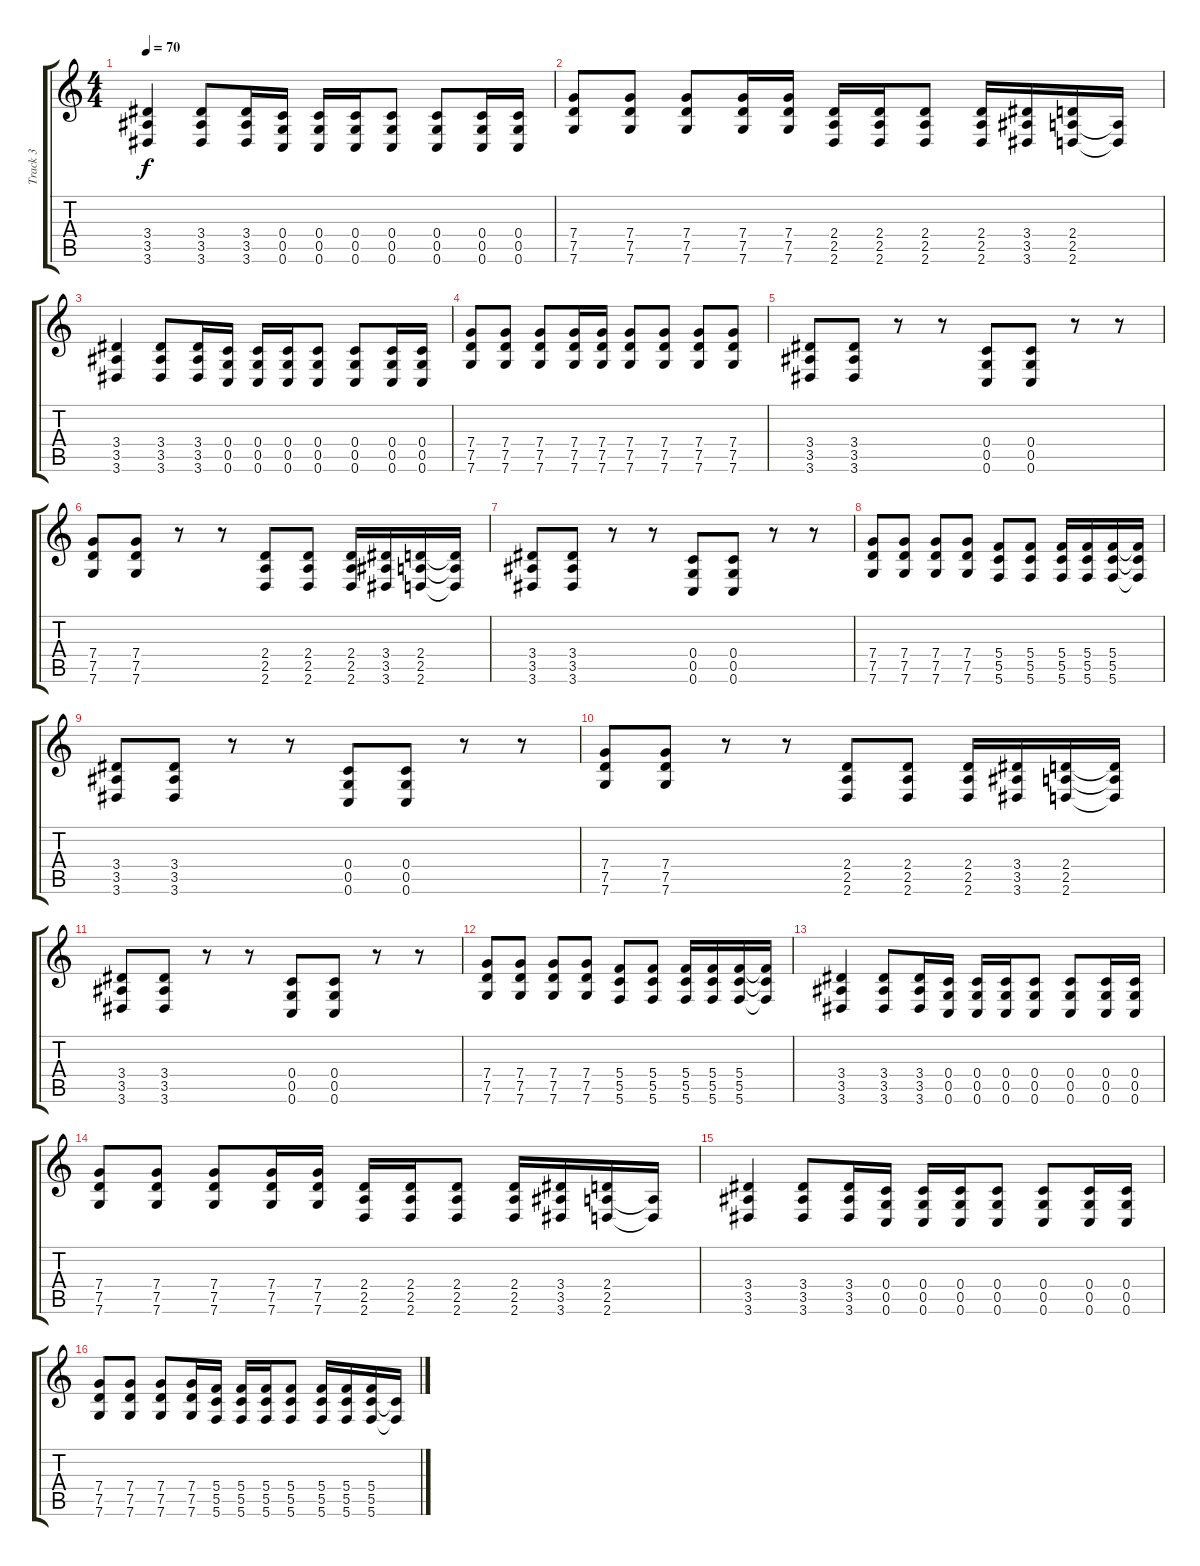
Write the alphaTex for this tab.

\track ("Track 3" "Track 3") {instrument distortionguitar}
\staff {score tabs}
\tuning (D4 A3 F3 C3 G2 C2) {hide}
\ts (4 4)
\tempo 70
\clef g2
\ks c
(3.4 3.5 3.6).4{dy f} (3.4 3.5 3.6).8 (3.4 3.5 3.6).16 (0.4 0.5 0.6).16 (0.4 0.5 0.6).16 (0.4 0.5 0.6).16 (0.4 0.5 0.6).8 (0.4 0.5 0.6).8 (0.4 0.5 0.6).16 (0.4 0.5 0.6).16 |
(7.4 7.5 7.6).8 (7.4 7.5 7.6).8 (7.4 7.5 7.6).8 (7.4 7.5 7.6).16 (7.4 7.5 7.6).16 (2.4 2.5 2.6).16 (2.4 2.5 2.6).16 (2.4 2.5 2.6).8 (2.4 2.5 2.6).16 (3.4 3.5 3.6).16 (2.4 2.5 2.6).16 (2.5{t} 2.6{t}).16 |
(3.4 3.5 3.6).4 (3.4 3.5 3.6).8 (3.4 3.5 3.6).16 (0.4 0.5 0.6).16 (0.4 0.5 0.6).16 (0.4 0.5 0.6).16 (0.4 0.5 0.6).8 (0.4 0.5 0.6).8 (0.4 0.5 0.6).16 (0.4 0.5 0.6).16 |
(7.4 7.5 7.6).8 (7.4 7.5 7.6).8 (7.4 7.5 7.6).8 (7.4 7.5 7.6).16 (7.4 7.5 7.6).16 (7.4 7.5 7.6).8 (7.4 7.5 7.6).8 (7.4 7.5 7.6).8 (7.4 7.5 7.6).8 |
(3.4 3.5 3.6).8 (3.4 3.5 3.6).8 r.8 r.8 (0.4 0.5 0.6).8 (0.4 0.5 0.6).8 r.8 r.8 |
(7.4 7.5 7.6).8 (7.4 7.5 7.6).8 r.8 r.8 (2.4 2.5 2.6).8 (2.4 2.5 2.6).8 (2.4 2.5 2.6).16 (3.4 3.5 3.6).16 (2.4 2.5 2.6).16 (2.4{t} 2.5{t} 2.6{t}).16 |
(3.4 3.5 3.6).8 (3.4 3.5 3.6).8 r.8 r.8 (0.4 0.5 0.6).8 (0.4 0.5 0.6).8 r.8 r.8 |
(7.4 7.5 7.6).8 (7.4 7.5 7.6).8 (7.4 7.5 7.6).8 (7.4 7.5 7.6).8 (5.4 5.5 5.6).8 (5.4 5.5 5.6).8 (5.4 5.5 5.6).16 (5.4 5.5 5.6).16 (5.4 5.5 5.6).16 (5.4{t} 5.5{t} 5.6{t}).16 |
(3.4 3.5 3.6).8 (3.4 3.5 3.6).8 r.8 r.8 (0.4 0.5 0.6).8 (0.4 0.5 0.6).8 r.8 r.8 |
(7.4 7.5 7.6).8 (7.4 7.5 7.6).8 r.8 r.8 (2.4 2.5 2.6).8 (2.4 2.5 2.6).8 (2.4 2.5 2.6).16 (3.4 3.5 3.6).16 (2.4 2.5 2.6).16 (2.4{t} 2.5{t} 2.6{t}).16 |
(3.4 3.5 3.6).8 (3.4 3.5 3.6).8 r.8 r.8 (0.4 0.5 0.6).8 (0.4 0.5 0.6).8 r.8 r.8 |
(7.4 7.5 7.6).8 (7.4 7.5 7.6).8 (7.4 7.5 7.6).8 (7.4 7.5 7.6).8 (5.4 5.5 5.6).8 (5.4 5.5 5.6).8 (5.4 5.5 5.6).16 (5.4 5.5 5.6).16 (5.4 5.5 5.6).16 (5.4{t} 5.5{t} 5.6{t}).16 |
(3.4 3.5 3.6).4 (3.4 3.5 3.6).8 (3.4 3.5 3.6).16 (0.4 0.5 0.6).16 (0.4 0.5 0.6).16 (0.4 0.5 0.6).16 (0.4 0.5 0.6).8 (0.4 0.5 0.6).8 (0.4 0.5 0.6).16 (0.4 0.5 0.6).16 |
(7.4 7.5 7.6).8 (7.4 7.5 7.6).8 (7.4 7.5 7.6).8 (7.4 7.5 7.6).16 (7.4 7.5 7.6).16 (2.4 2.5 2.6).16 (2.4 2.5 2.6).16 (2.4 2.5 2.6).8 (2.4 2.5 2.6).16 (3.4 3.5 3.6).16 (2.4 2.5 2.6).16 (2.5{t} 2.6{t}).16 |
(3.4 3.5 3.6).4 (3.4 3.5 3.6).8 (3.4 3.5 3.6).16 (0.4 0.5 0.6).16 (0.4 0.5 0.6).16 (0.4 0.5 0.6).16 (0.4 0.5 0.6).8 (0.4 0.5 0.6).8 (0.4 0.5 0.6).16 (0.4 0.5 0.6).16 |
(7.4 7.5 7.6).8 (7.4 7.5 7.6).8 (7.4 7.5 7.6).8 (7.4 7.5 7.6).16 (5.4 5.5 5.6).16 (5.4 5.5 5.6).16 (5.4 5.5 5.6).16 (5.4 5.5 5.6).8 (5.4 5.5 5.6).16 (5.4 5.5 5.6).16 (5.4 5.5 5.6).16 (5.5{t} 5.6{t}).16
